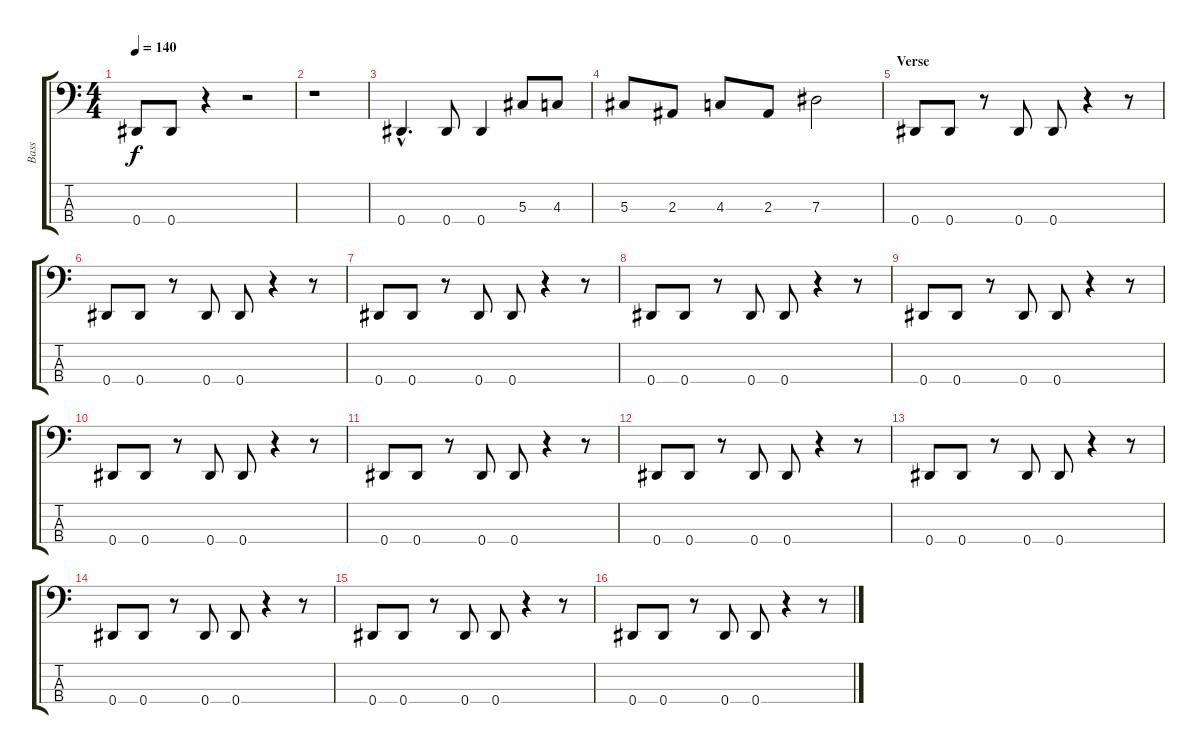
\track ("Bass" "Bass") {instrument electricbassfinger}
\staff {score tabs}
\tuning (Gb2 Db2 Ab1 Eb1) {hide}
\ts (4 4)
\tempo 140
\clef f4
\ks c
0.4.8{dy f} 0.4.8 r.4 r.2 |
r.1 |
0.4{hac}.4{d} 0.4.8 0.4.4 5.3.8 4.3.8 |
5.3.8 2.3.8 4.3.8 2.3.8 7.3.2 |
\section ("" "Verse")
0.4.8 0.4.8 r.8 0.4.8 0.4.8 r.4 r.8 |
0.4.8 0.4.8 r.8 0.4.8 0.4.8 r.4 r.8 |
0.4.8 0.4.8 r.8 0.4.8 0.4.8 r.4 r.8 |
0.4.8 0.4.8 r.8 0.4.8 0.4.8 r.4 r.8 |
0.4.8 0.4.8 r.8 0.4.8 0.4.8 r.4 r.8 |
0.4.8 0.4.8 r.8 0.4.8 0.4.8 r.4 r.8 |
0.4.8 0.4.8 r.8 0.4.8 0.4.8 r.4 r.8 |
0.4.8 0.4.8 r.8 0.4.8 0.4.8 r.4 r.8 |
0.4.8 0.4.8 r.8 0.4.8 0.4.8 r.4 r.8 |
0.4.8 0.4.8 r.8 0.4.8 0.4.8 r.4 r.8 |
0.4.8 0.4.8 r.8 0.4.8 0.4.8 r.4 r.8 |
0.4.8 0.4.8 r.8 0.4.8 0.4.8 r.4 r.8
